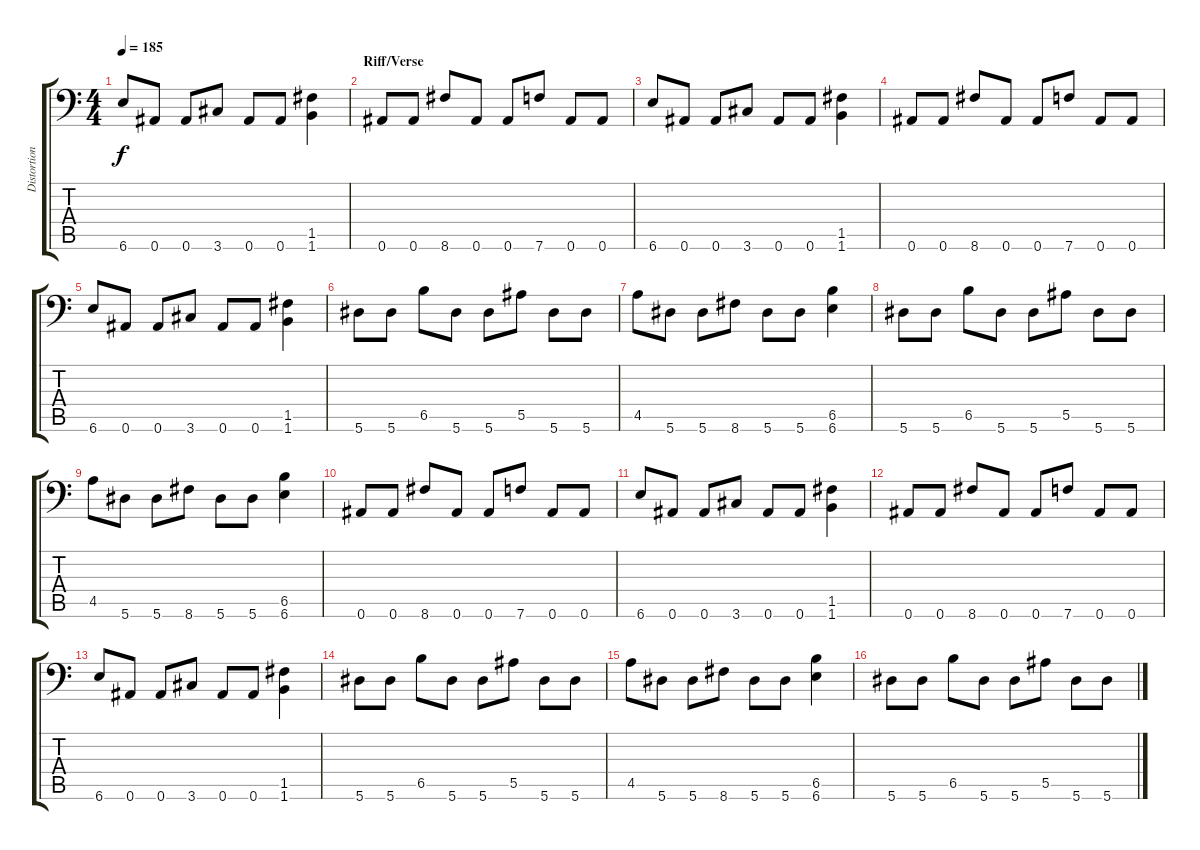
\track ("Distortion Guitar" "Distortion") {instrument distortionguitar}
\staff {score tabs}
\tuning (C4 G3 Eb3 Bb2 F2 Bb1) {hide}
\ts (4 4)
\tempo 185
\clef f4
\ks c
6.6.8{dy f} 0.6.8 0.6.8 3.6.8 0.6.8 0.6.8 (1.5 1.6).4 |
\section ("" "Riff/Verse")
0.6.8 0.6.8 8.6.8 0.6.8 0.6.8 7.6.8 0.6.8 0.6.8 |
6.6.8 0.6.8 0.6.8 3.6.8 0.6.8 0.6.8 (1.5 1.6).4 |
0.6.8 0.6.8 8.6.8 0.6.8 0.6.8 7.6.8 0.6.8 0.6.8 |
6.6.8 0.6.8 0.6.8 3.6.8 0.6.8 0.6.8 (1.5 1.6).4 |
5.6.8 5.6.8 6.5.8 5.6.8 5.6.8 5.5.8 5.6.8 5.6.8 |
4.5.8 5.6.8 5.6.8 8.6.8 5.6.8 5.6.8 (6.5 6.6).4 |
5.6.8 5.6.8 6.5.8 5.6.8 5.6.8 5.5.8 5.6.8 5.6.8 |
4.5.8 5.6.8 5.6.8 8.6.8 5.6.8 5.6.8 (6.5 6.6).4 |
0.6.8 0.6.8 8.6.8 0.6.8 0.6.8 7.6.8 0.6.8 0.6.8 |
6.6.8 0.6.8 0.6.8 3.6.8 0.6.8 0.6.8 (1.5 1.6).4 |
0.6.8 0.6.8 8.6.8 0.6.8 0.6.8 7.6.8 0.6.8 0.6.8 |
6.6.8 0.6.8 0.6.8 3.6.8 0.6.8 0.6.8 (1.5 1.6).4 |
5.6.8 5.6.8 6.5.8 5.6.8 5.6.8 5.5.8 5.6.8 5.6.8 |
4.5.8 5.6.8 5.6.8 8.6.8 5.6.8 5.6.8 (6.5 6.6).4 |
5.6.8 5.6.8 6.5.8 5.6.8 5.6.8 5.5.8 5.6.8 5.6.8
